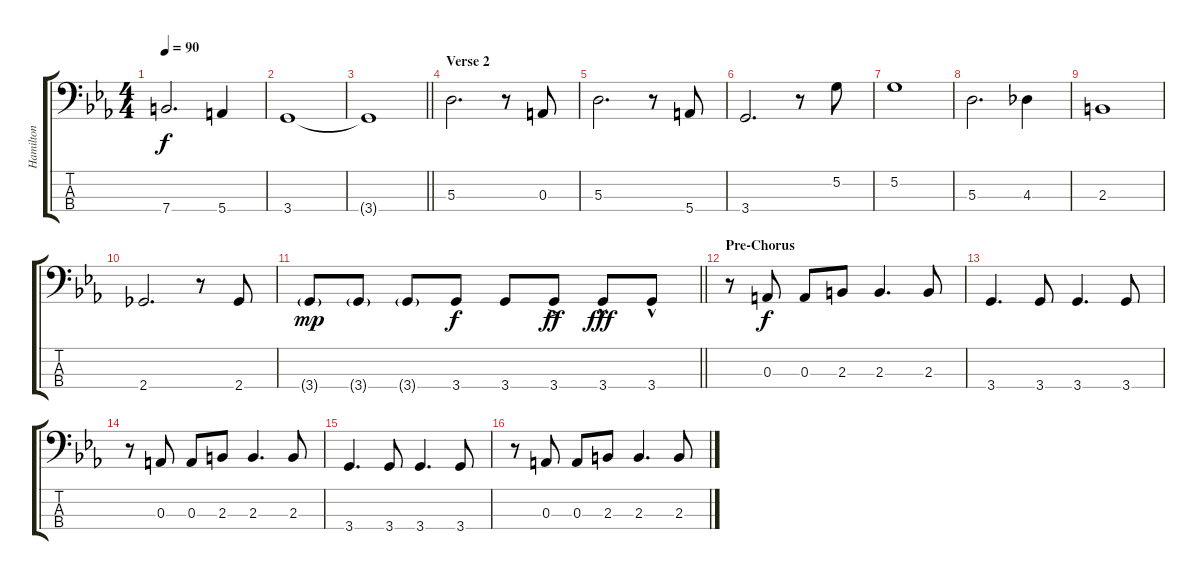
\track ("Hamilton" "Hamilton") {instrument electricbasspick}
\staff {score tabs}
\tuning (G2 D2 A1 E1) {hide}
\ts (4 4)
\tempo 90
\clef f4
\ks eb
7.4.2{d dy f} 5.4.4 |
3.4.1 |
\barLineRight lightlight
3.4{t}.1 |
\section ("" "Verse 2")
5.3.2{d} r.8 0.3.8 |
5.3.2{d} r.8 5.4.8 |
3.4.2{d} r.8 5.2.8 |
5.2.1 |
5.3.2{d} 4.3.4 |
2.3.1 |
2.4.2{d} r.8 2.4.8 |
\barLineRight lightlight
3.4{g}.8{dy mp} 3.4{g}.8 3.4{g}.8 3.4.8{dy f} 3.4.8 3.4{ac}.8{dy ff} 3.4{hac}.8{dy fff} 3.4{hac}.8 |
\section ("" "Pre-Chorus")
r.8 0.3.8{dy f} 0.3.8 2.3.8 2.3.4{d} 2.3.8 |
3.4.4{d} 3.4.8 3.4.4{d} 3.4.8 |
r.8 0.3.8 0.3.8 2.3.8 2.3.4{d} 2.3.8 |
3.4.4{d} 3.4.8 3.4.4{d} 3.4.8 |
r.8 0.3.8 0.3.8 2.3.8 2.3.4{d} 2.3.8
